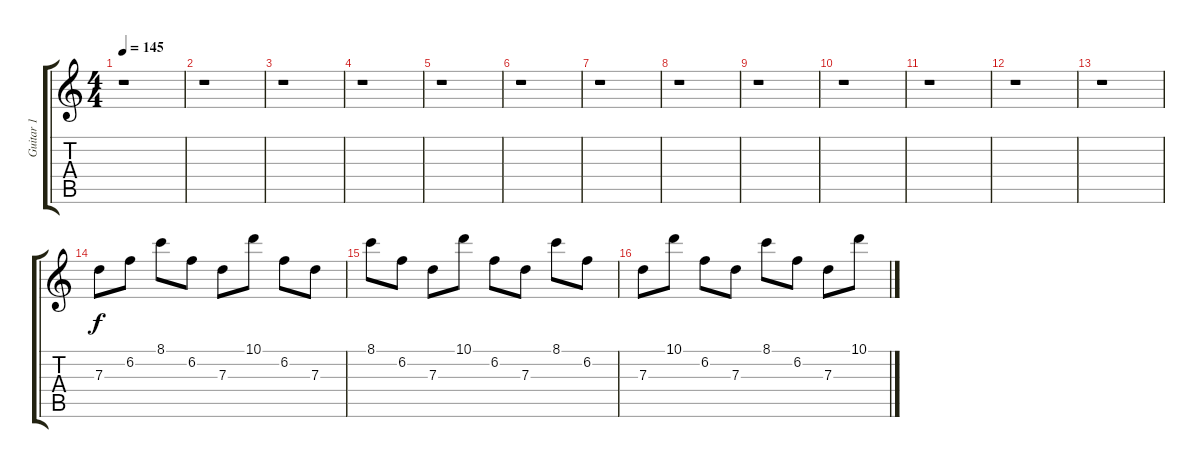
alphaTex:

\track ("Guitar 1" "Guitar 1") {instrument electricguitarclean}
\staff {score tabs}
\tuning (E4 B3 G3 D3 A2 E2) {hide}
\ts (4 4)
\tempo 145
\clef g2
\ks c
r.1{dy f} |
r.1 |
r.1 |
r.1 |
r.1 |
r.1 |
r.1 |
r.1 |
r.1 |
r.1 |
r.1 |
r.1 |
r.1 |
7.3.8{instrument electricguitarclean} 6.2.8 8.1.8 6.2.8 7.3.8 10.1.8 6.2.8 7.3.8 |
8.1.8 6.2.8 7.3.8 10.1.8 6.2.8 7.3.8 8.1.8 6.2.8 |
7.3.8 10.1.8 6.2.8 7.3.8 8.1.8 6.2.8 7.3.8 10.1.8
